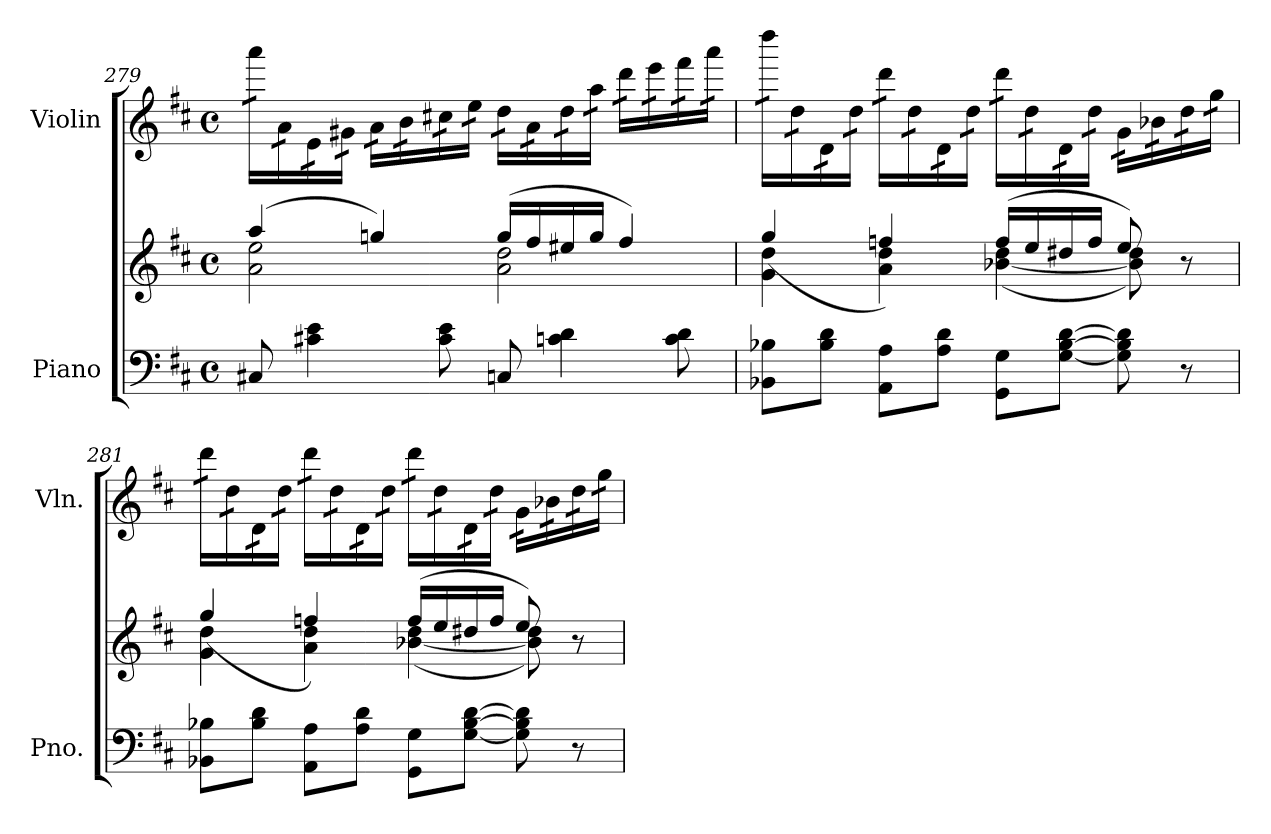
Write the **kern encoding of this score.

**kern	**kern	**kern
*part2	*part2	*part1
*staff3	*staff2	*staff1
*I"Piano	*	*I"Violin
*I'Pno.	*	*I'Vln.
!!LO:LB:g=z
*clefF4	*clefG2	*clefG2
*k[f#c#]	*k[f#c#]	*k[f#c#]
*M4/4	*M4/4	*M4/4
*met(c)	*met(c)	*met(c)
=279	=279	=279
*	*^	*
*	*	*	*tremolo
8C#X/	(4aa/	2a\ 2ee\	32aaa\LLL
.	.	.	32aaa\
.	.	.	32a\
.	.	.	32a\
4c#X\ 4e\	.	.	32e\
.	.	.	32e\
.	.	.	32g#X\
.	.	.	32g#X\JJJ
.	4ggn/)	.	32a\LLL
.	.	.	32a\
.	.	.	32b\
.	.	.	32b\
8c#\ 8e\	.	.	32cc#X\
.	.	.	32cc#X\
.	.	.	32ee\
.	.	.	32ee\JJJ
8Cn/	(16gg/LL	2a\ 2dd\	32dd\LLL
.	.	.	32dd\
.	16ff#/	.	32a\
.	.	.	32a\
4cn\ 4d\	16ee#X/	.	32dd\
.	.	.	32dd\
.	16gg/JJ	.	32aa\
.	.	.	32aa\JJJ
.	4ff#/)	.	32ddd\LLL
.	.	.	32ddd\
.	.	.	32eee\
.	.	.	32eee\
8c\ 8d\	.	.	32fff#\
.	.	.	32fff#\
.	.	.	32aaa\
.	.	.	32aaa\JJJ
=280	=280	=280	=280
8BB-X\ 8B-X\L	4g\ 4dd\	(4gg/	32dddd\LLL
.	.	.	32dddd\
.	.	.	32dd\
.	.	.	32dd\
8B-\ 8d\J	.	.	32d\
.	.	.	32d\
.	.	.	32dd\
.	.	.	32dd\JJJ
8AA\ 8A\L	4a\ 4dd\	4ffn/)	32ddd\LLL
.	.	.	32ddd\
.	.	.	32dd\
.	.	.	32dd\
8A\ 8d\J	.	.	32d\
.	.	.	32d\
.	.	.	32dd\
.	.	.	32dd\JJJ
8GG\ 8G\L	(>16ff/LL	([4b-X\ 4dd\	32ddd\LLL
.	.	.	32ddd\
.	16ee/	.	32dd\
.	.	.	32dd\
[8G\ [8B-\ [8d\J	16dd#X/	.	32d\
.	.	.	32d\
.	16ff/JJ	.	32dd\
.	.	.	32dd\JJJ
8G\] 8B-\] 8d\]	8ee/)	8b-\] 8dd#\)	32g\LLL
.	.	.	32g\
.	.	.	32b-X\
.	.	.	32b-X\
8r	8r	8ryy	32dd\
.	.	.	32dd\
.	.	.	32gg\
.	.	.	32gg\JJJ
!!LO:LB:g=z
=281	=281	=281	=281
8BB-X\ 8B-X\L	4g\ 4dd\	(4gg/	32ddd\LLL
.	.	.	32ddd\
.	.	.	32dd\
.	.	.	32dd\
8B-\ 8d\J	.	.	32d\
.	.	.	32d\
.	.	.	32dd\
.	.	.	32dd\JJJ
8AA\ 8A\L	4a\ 4dd\	4ffn/)	32ddd\LLL
.	.	.	32ddd\
.	.	.	32dd\
.	.	.	32dd\
8A\ 8d\J	.	.	32d\
.	.	.	32d\
.	.	.	32dd\
.	.	.	32dd\JJJ
8GG\ 8G\L	(>16ff/LL	([4b-X\ 4dd\	32ddd\LLL
.	.	.	32ddd\
.	16ee/	.	32dd\
.	.	.	32dd\
[8G\ [8B-\ [8d\J	16dd#X/	.	32d\
.	.	.	32d\
.	16ff/JJ	.	32dd\
.	.	.	32dd\JJJ
8G\] 8B-\] 8d\]	8ee/)	8b-\] 8dd#\)	32g\LLL
.	.	.	32g\
.	.	.	32b-X\
.	.	.	32b-X\
8r	8r	8ryy	32dd\
.	.	.	32dd\
.	.	.	32gg\
.	.	.	32gg\JJJ
*	*	*	*Xtremolo
*	*v	*v	*
=	=	=
*-	*-	*-
